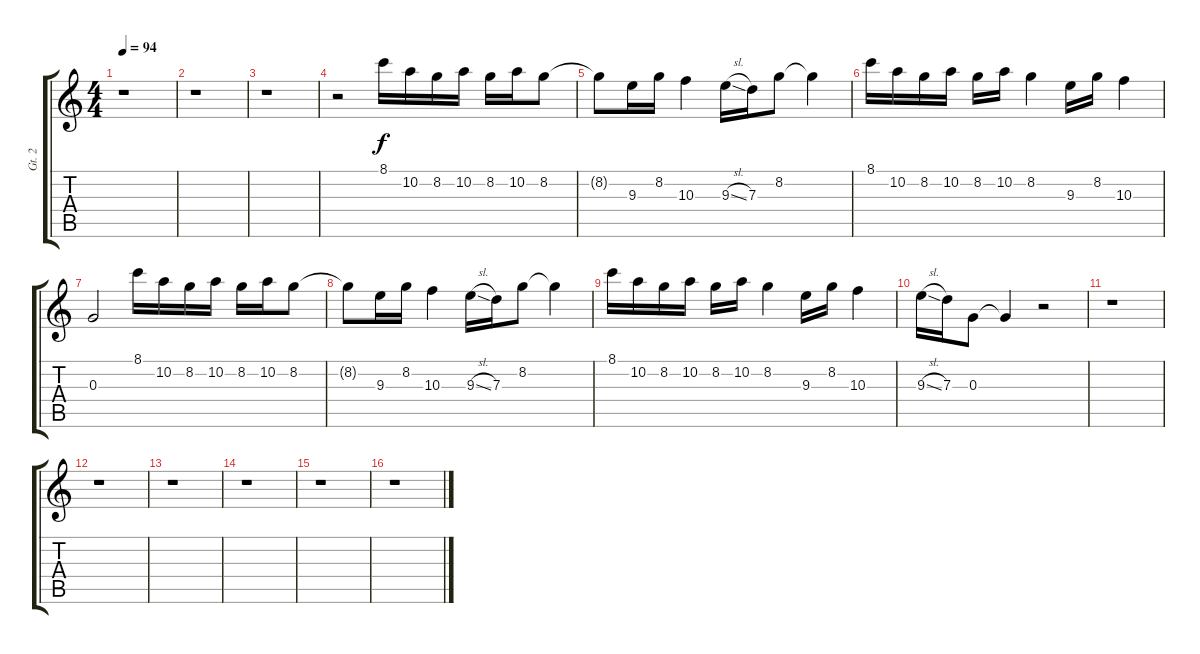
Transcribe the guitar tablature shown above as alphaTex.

\track ("Gt. 2" "Gt. 2") {instrument acousticguitarnylon}
\staff {score tabs}
\tuning (E4 B3 G3 D3 A2 E2) {hide}
\ts (4 4)
\tempo 94
\clef g2
\ks c
r.1{dy f instrument acousticguitarnylon} |
r.1 |
r.1 |
r.2{volume 13 instrument acousticguitarnylon} 8.1.16 10.2.16 8.2.16 10.2.16 8.2.16 10.2.16 8.2.8 |
8.2{t}.8 9.3.16 8.2.16 10.3.4 9.3{sl}.16 7.3.16 8.2.8 8.2{t}.4 |
8.1.16 10.2.16 8.2.16 10.2.16 8.2.16 10.2.16 8.2.4 9.3.16 8.2.16 10.3.4 |
0.3.2 8.1.16 10.2.16 8.2.16 10.2.16 8.2.16 10.2.16 8.2.8 |
8.2{t}.8 9.3.16 8.2.16 10.3.4 9.3{sl}.16 7.3.16 8.2.8 8.2{t}.4 |
8.1.16 10.2.16 8.2.16 10.2.16 8.2.16 10.2.16 8.2.4 9.3.16 8.2.16 10.3.4 |
9.3{sl}.16 7.3.16 0.3.8 0.3{t}.4 r.2 |
r.1 |
r.1 |
r.1 |
r.1 |
r.1 |
r.1
